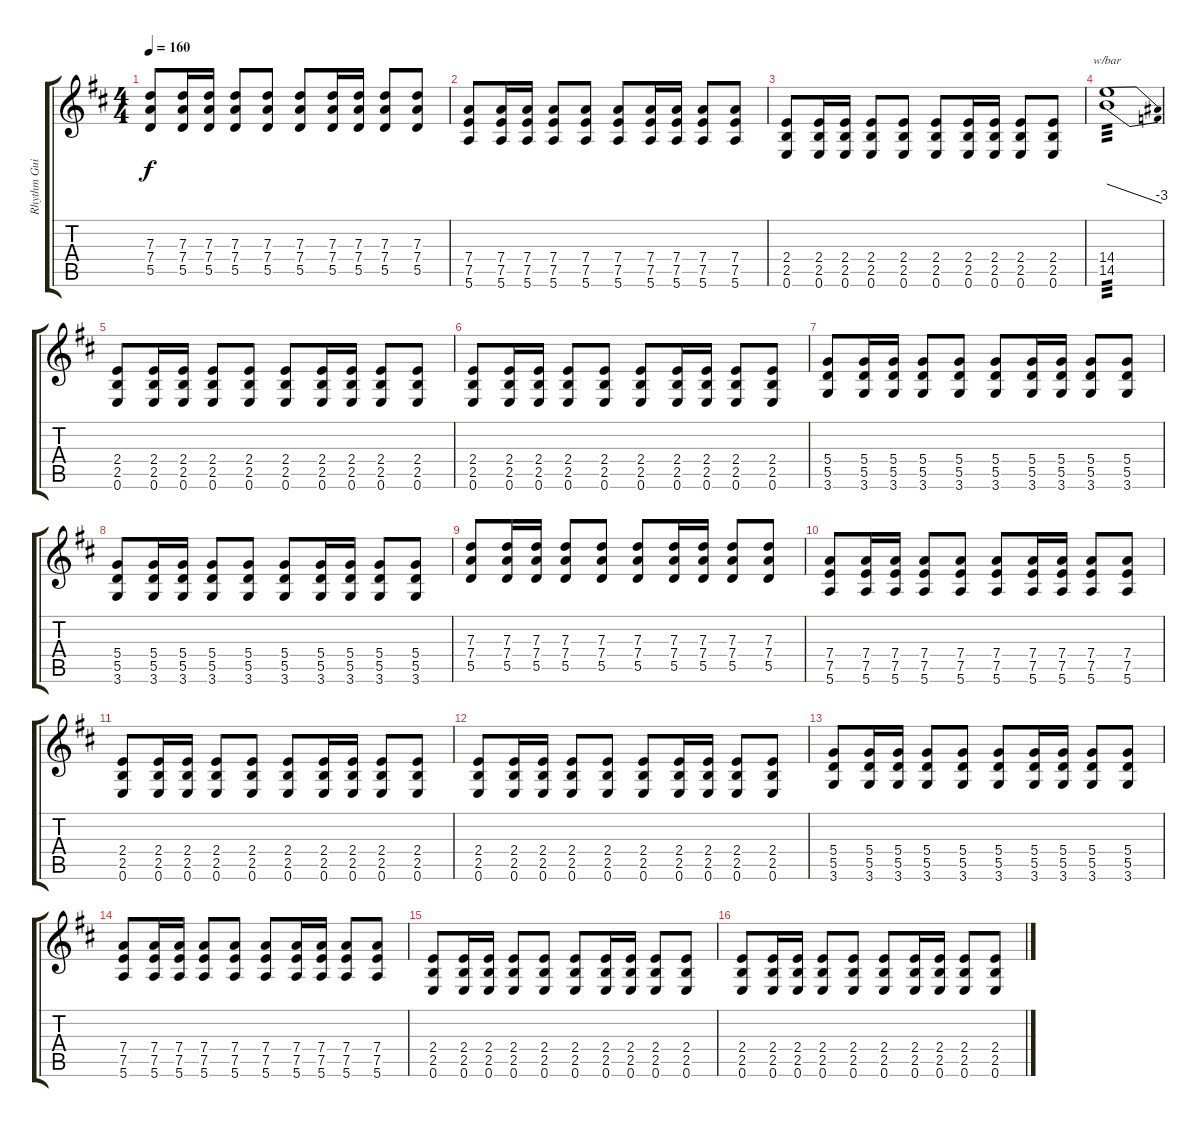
\track ("Rhythm Guitar 2 (Greg Hetson)" "Rhythm Gui") {instrument overdrivenguitar}
\staff {score tabs}
\tuning (E4 B3 G3 D3 A2 E2) {hide}
\ts (4 4)
\tempo 160
\clef g2
\ks d
(7.3 7.4 5.5).8{dy f} (7.3 7.4 5.5).16 (7.3 7.4 5.5).16 (7.3 7.4 5.5).8 (7.3 7.4 5.5).8 (7.3 7.4 5.5).8 (7.3 7.4 5.5).16 (7.3 7.4 5.5).16 (7.3 7.4 5.5).8 (7.3 7.4 5.5).8 |
(7.4 7.5 5.6).8 (7.4 7.5 5.6).16 (7.4 7.5 5.6).16 (7.4 7.5 5.6).8 (7.4 7.5 5.6).8 (7.4 7.5 5.6).8 (7.4 7.5 5.6).16 (7.4 7.5 5.6).16 (7.4 7.5 5.6).8 (7.4 7.5 5.6).8 |
(2.4 2.5 0.6).8 (2.4 2.5 0.6).16 (2.4 2.5 0.6).16 (2.4 2.5 0.6).8 (2.4 2.5 0.6).8 (2.4 2.5 0.6).8 (2.4 2.5 0.6).16 (2.4 2.5 0.6).16 (2.4 2.5 0.6).8 (2.4 2.5 0.6).8 |
(14.4 14.5).1{tbe (dive default 0 0 60 -12) tp 3} |
(2.4 2.5 0.6).8 (2.4 2.5 0.6).16 (2.4 2.5 0.6).16 (2.4 2.5 0.6).8 (2.4 2.5 0.6).8 (2.4 2.5 0.6).8 (2.4 2.5 0.6).16 (2.4 2.5 0.6).16 (2.4 2.5 0.6).8 (2.4 2.5 0.6).8 |
(2.4 2.5 0.6).8 (2.4 2.5 0.6).16 (2.4 2.5 0.6).16 (2.4 2.5 0.6).8 (2.4 2.5 0.6).8 (2.4 2.5 0.6).8 (2.4 2.5 0.6).16 (2.4 2.5 0.6).16 (2.4 2.5 0.6).8 (2.4 2.5 0.6).8 |
(5.4 5.5 3.6).8 (5.4 5.5 3.6).16 (5.4 5.5 3.6).16 (5.4 5.5 3.6).8 (5.4 5.5 3.6).8 (5.4 5.5 3.6).8 (5.4 5.5 3.6).16 (5.4 5.5 3.6).16 (5.4 5.5 3.6).8 (5.4 5.5 3.6).8 |
(5.4 5.5 3.6).8 (5.4 5.5 3.6).16 (5.4 5.5 3.6).16 (5.4 5.5 3.6).8 (5.4 5.5 3.6).8 (5.4 5.5 3.6).8 (5.4 5.5 3.6).16 (5.4 5.5 3.6).16 (5.4 5.5 3.6).8 (5.4 5.5 3.6).8 |
(7.3 7.4 5.5).8 (7.3 7.4 5.5).16 (7.3 7.4 5.5).16 (7.3 7.4 5.5).8 (7.3 7.4 5.5).8 (7.3 7.4 5.5).8 (7.3 7.4 5.5).16 (7.3 7.4 5.5).16 (7.3 7.4 5.5).8 (7.3 7.4 5.5).8 |
(7.4 7.5 5.6).8 (7.4 7.5 5.6).16 (7.4 7.5 5.6).16 (7.4 7.5 5.6).8 (7.4 7.5 5.6).8 (7.4 7.5 5.6).8 (7.4 7.5 5.6).16 (7.4 7.5 5.6).16 (7.4 7.5 5.6).8 (7.4 7.5 5.6).8 |
(2.4 2.5 0.6).8 (2.4 2.5 0.6).16 (2.4 2.5 0.6).16 (2.4 2.5 0.6).8 (2.4 2.5 0.6).8 (2.4 2.5 0.6).8 (2.4 2.5 0.6).16 (2.4 2.5 0.6).16 (2.4 2.5 0.6).8 (2.4 2.5 0.6).8 |
(2.4 2.5 0.6).8 (2.4 2.5 0.6).16 (2.4 2.5 0.6).16 (2.4 2.5 0.6).8 (2.4 2.5 0.6).8 (2.4 2.5 0.6).8 (2.4 2.5 0.6).16 (2.4 2.5 0.6).16 (2.4 2.5 0.6).8 (2.4 2.5 0.6).8 |
(5.4 5.5 3.6).8 (5.4 5.5 3.6).16 (5.4 5.5 3.6).16 (5.4 5.5 3.6).8 (5.4 5.5 3.6).8 (5.4 5.5 3.6).8 (5.4 5.5 3.6).16 (5.4 5.5 3.6).16 (5.4 5.5 3.6).8 (5.4 5.5 3.6).8 |
(7.4 7.5 5.6).8 (7.4 7.5 5.6).16 (7.4 7.5 5.6).16 (7.4 7.5 5.6).8 (7.4 7.5 5.6).8 (7.4 7.5 5.6).8 (7.4 7.5 5.6).16 (7.4 7.5 5.6).16 (7.4 7.5 5.6).8 (7.4 7.5 5.6).8 |
(2.4 2.5 0.6).8 (2.4 2.5 0.6).16 (2.4 2.5 0.6).16 (2.4 2.5 0.6).8 (2.4 2.5 0.6).8 (2.4 2.5 0.6).8 (2.4 2.5 0.6).16 (2.4 2.5 0.6).16 (2.4 2.5 0.6).8 (2.4 2.5 0.6).8 |
(2.4 2.5 0.6).8 (2.4 2.5 0.6).16 (2.4 2.5 0.6).16 (2.4 2.5 0.6).8 (2.4 2.5 0.6).8 (2.4 2.5 0.6).8 (2.4 2.5 0.6).16 (2.4 2.5 0.6).16 (2.4 2.5 0.6).8 (2.4 2.5 0.6).8
